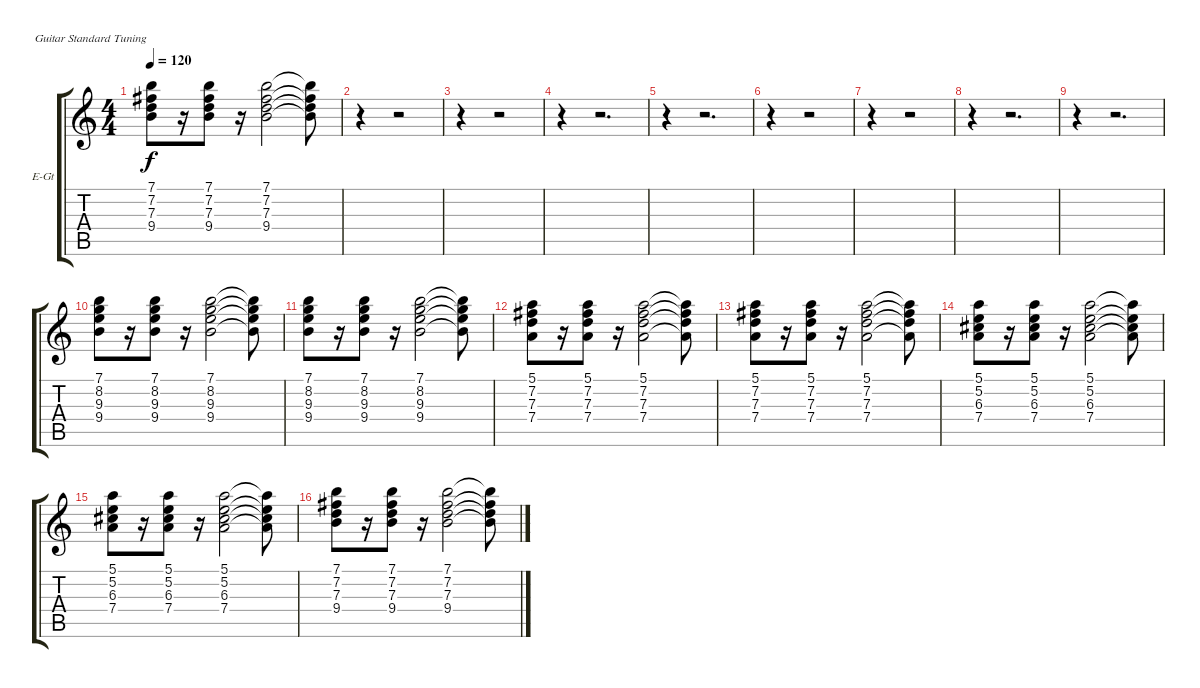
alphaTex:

\defaultSystemsLayout 4
\bracketExtendMode groupsimilarinstruments
\firstSystemTrackNameOrientation horizontal
\otherSystemsTrackNameOrientation horizontal
\track ("Ю.Каспарян" "E-Gt") {instrument overdrivenguitar}
\staff {score tabs}
\tuning (E4 B3 G3 D3 A2 E2)
\ts (4 4)
\tempo 120
\clef g2
\ks c
(7.1 7.2 7.3 9.4).8{dy f} r.16 (7.1 7.2 7.3 9.4).8 r.16 (7.1 7.2 7.3 9.4).2 (7.1{t} 7.2{t} 7.3{t} 9.4{t}).8 |
r.4 r.2 |
r.4 r.2 |
r.4 r.2{d} |
r.4 r.2{d} |
r.4 r.2 |
r.4 r.2 |
r.4 r.2{d} |
r.4 r.2{d} |
(7.1 8.2 9.3 9.4).8 r.16 (7.1 8.2 9.3 9.4).8 r.16 (7.1 8.2 9.3 9.4).2 (7.1{t} 8.2{t} 9.3{t} 9.4{t}).8 |
(7.1 8.2 9.3 9.4).8 r.16 (7.1 8.2 9.3 9.4).8 r.16 (7.1 8.2 9.3 9.4).2 (7.1{t} 8.2{t} 9.3{t} 9.4{t}).8 |
(5.1 7.2 7.3 7.4).8 r.16 (5.1 7.2 7.3 7.4).8 r.16 (5.1 7.2 7.3 7.4).2 (5.1{t} 7.2{t} 7.3{t} 7.4{t}).8 |
(5.1 7.2 7.3 7.4).8 r.16 (5.1 7.2 7.3 7.4).8 r.16 (5.1 7.2 7.3 7.4).2 (5.1{t} 7.2{t} 7.3{t} 7.4{t}).8 |
(5.1 5.2 6.3 7.4).8 r.16 (5.1 5.2 6.3 7.4).8 r.16 (5.1 5.2 6.3 7.4).2 (5.1{t} 5.2{t} 6.3{t} 7.4{t}).8 |
(5.1 5.2 6.3 7.4).8 r.16 (5.1 5.2 6.3 7.4).8 r.16 (5.1 5.2 6.3 7.4).2 (5.1{t} 5.2{t} 6.3{t} 7.4{t}).8 |
(7.1 7.2 7.3 9.4).8 r.16 (7.1 7.2 7.3 9.4).8 r.16 (7.1 7.2 7.3 9.4).2 (7.1{t} 7.2{t} 7.3{t} 9.4{t}).8
